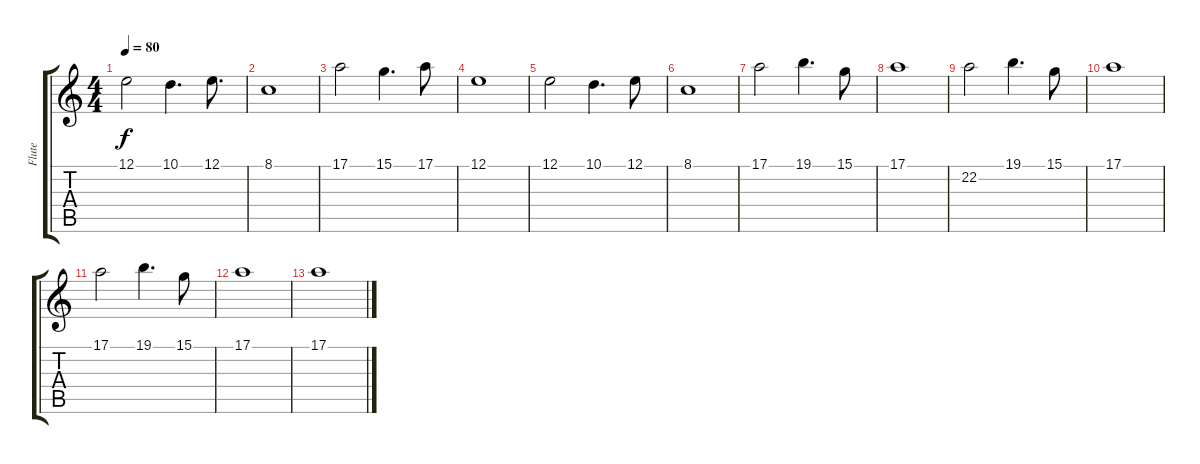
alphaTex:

\track ("Flute" "Flute") {instrument harmonica}
\staff {score tabs}
\tuning (E4 B3 G3 D3 A2 E2) {hide}
\ts (4 4)
\tempo 80
\clef g2
\ks c
12.1.2{dy f} 10.1.4{d} 12.1.8{d} |
8.1.1 |
17.1.2 15.1.4{d} 17.1.8 |
12.1.1 |
12.1.2 10.1.4{d} 12.1.8 |
8.1.1 |
17.1.2 19.1.4{d} 15.1.8 |
17.1.1 |
22.2.2 19.1.4{d} 15.1.8 |
17.1.1 |
17.1.2 19.1.4{d} 15.1.8 |
17.1.1 |
17.1.1
